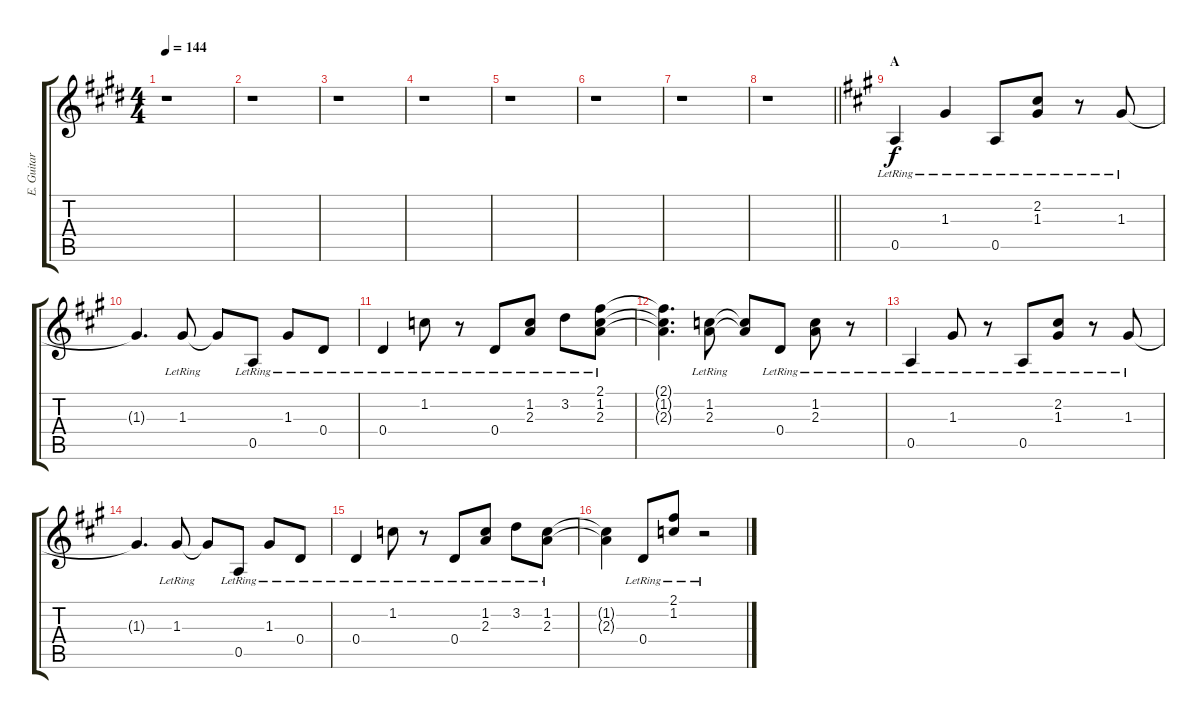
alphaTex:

\track ("E. Guitar IV" "E. Guitar ") {instrument electricguitarjazz}
\staff {score tabs}
\tuning (E4 B3 G3 D3 A2 E2) {hide}
\ts (4 4)
\tempo 144
\clef g2
\ks e
r.1{dy f} |
r.1 |
r.1 |
r.1 |
r.1 |
r.1 |
r.1 |
\barLineRight lightlight
r.1 |
\section ("" "A")
\ks a
0.5{lr}.4 1.3{lr}.4 0.5{lr}.8 (2.2{lr} 1.3{lr}).8 r.8 1.3{lr}.8 |
1.3{t}.4{d} 1.3{lr}.8 1.3{t}.8 0.5{lr}.8 1.3{lr}.8 0.4{lr}.8 |
0.4{lr}.4 1.2{lr}.8 r.8 0.4{lr}.8 (1.2{lr} 2.3{lr}).8 3.2{lr}.8 (2.1{lr} 1.2{lr} 2.3{lr}).8 |
(2.1{t} 1.2{t} 2.3{t}).4{d} (1.2{lr} 2.3{lr}).8 (1.2{t} 2.3{t}).8 0.4{lr}.8 (1.2{lr} 2.3{lr}).8 r.8 |
0.5{lr}.4 1.3{lr}.8 r.8 0.5{lr}.8 (2.2{lr} 1.3{lr}).8 r.8 1.3{lr}.8 |
1.3{t}.4{d} 1.3{lr}.8 1.3{t}.8 0.5{lr}.8 1.3{lr}.8 0.4{lr}.8 |
0.4{lr}.4 1.2{lr}.8 r.8 0.4{lr}.8 (1.2{lr} 2.3{lr}).8 3.2{lr}.8 (1.2{lr} 2.3{lr}).8 |
(1.2{t} 2.3{t}).4 0.4{lr}.8 (2.1{lr} 1.2{lr}).8 r.2
